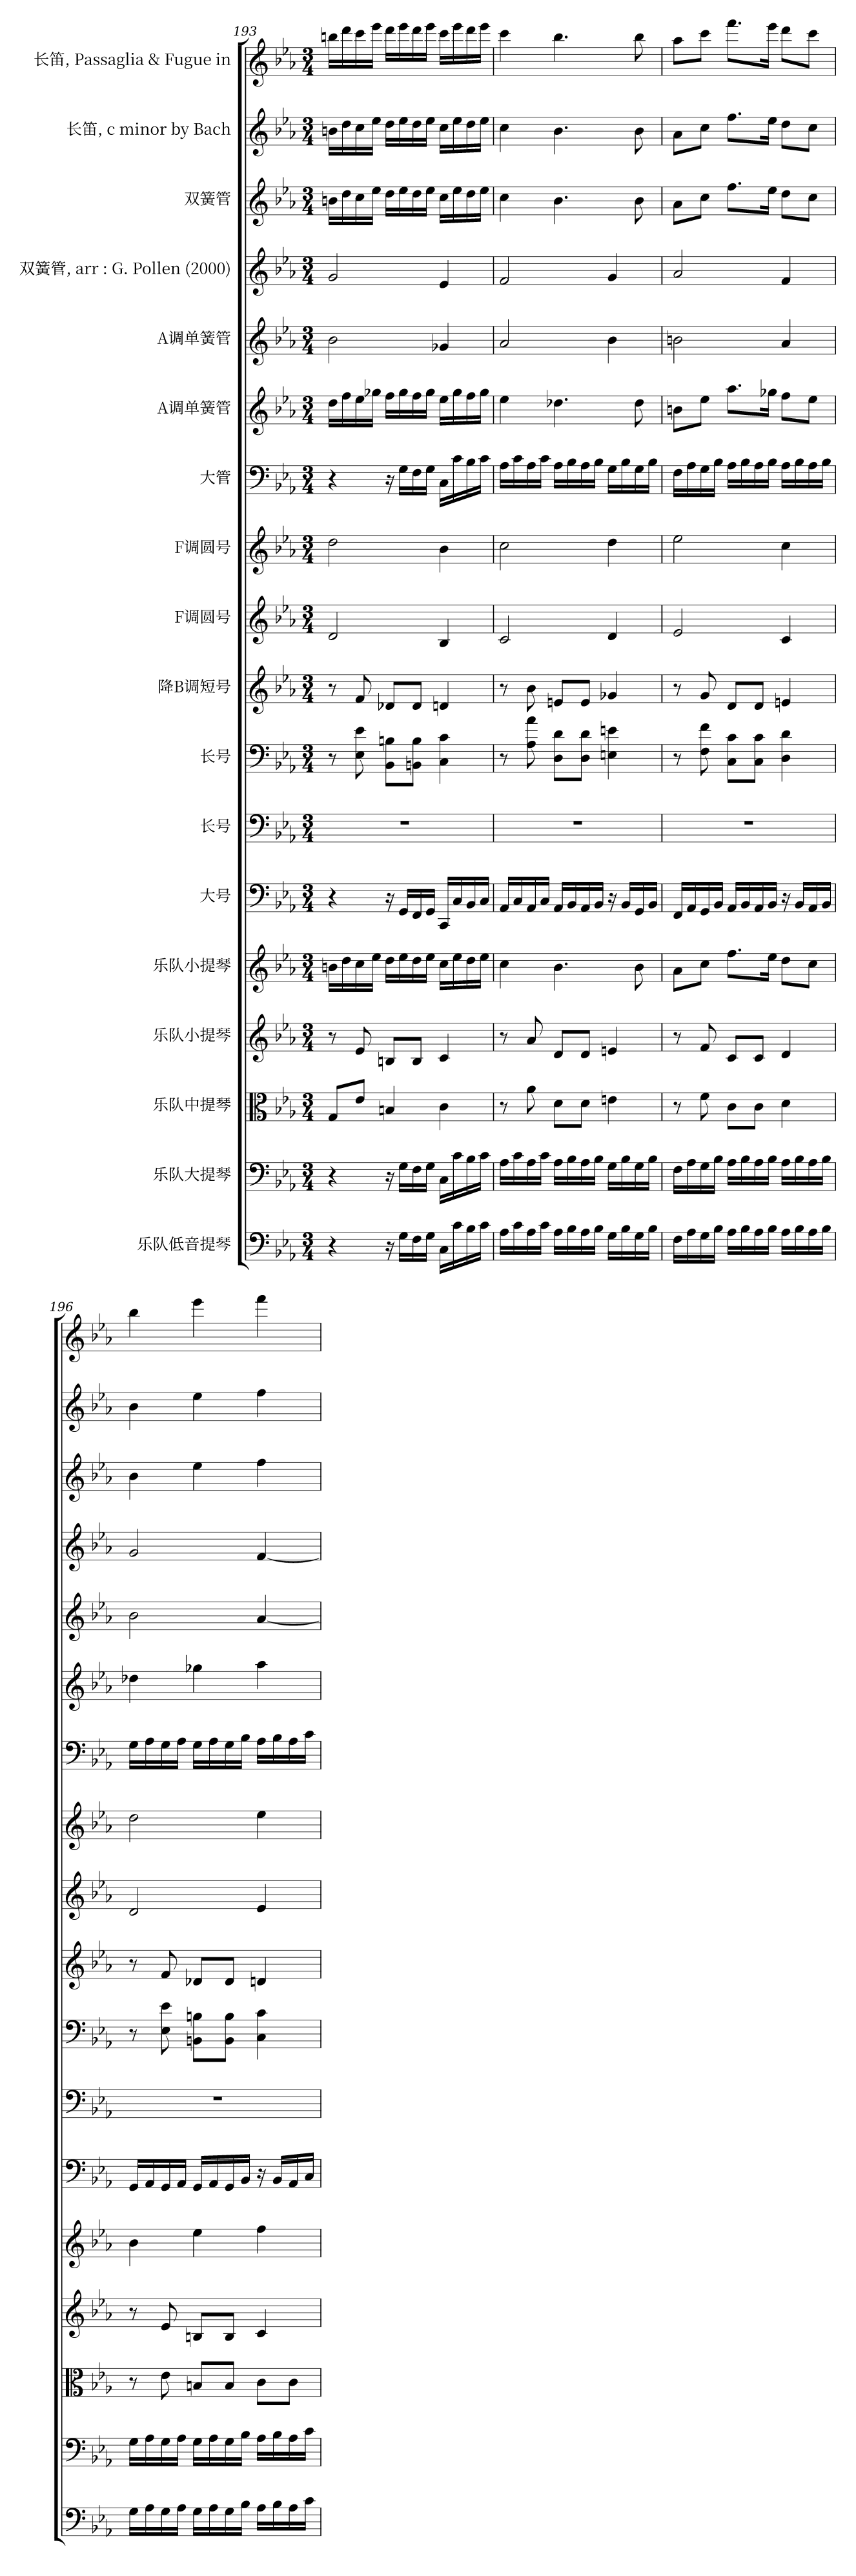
**kern	**kern	**kern	**kern	**kern	**kern	**kern	**kern	**kern	**kern	**kern	**kern	**kern	**kern	**kern	**kern	**kern	**kern
*part18	*part17	*part16	*part15	*part14	*part13	*part12	*part11	*part10	*part9	*part8	*part7	*part6	*part5	*part4	*part3	*part2	*part1
*staff18	*staff17	*staff16	*staff15	*staff14	*staff13	*staff12	*staff11	*staff10	*staff9	*staff8	*staff7	*staff6	*staff5	*staff4	*staff3	*staff2	*staff1
*I"乐队低音提琴	*I"乐队大提琴	*I"乐队中提琴	*I"乐队小提琴	*I"乐队小提琴	*I"大号	*I"长号	*I"长号	*I"降B调短号	*I"F调圆号	*I"F调圆号	*I"大管	*I"A调单簧管	*I"A调单簧管	*I"双簧管, arr :  G. Pollen (2000)	*I"双簧管	*I"长笛, c minor by Bach	*I"长笛, Passaglia &amp; Fugue in
*clefF4	*clefF4	*clefC3	*clefG2	*clefG2	*clefF4	*clefF4	*clefF4	*clefG2	*clefG2	*clefG2	*clefF4	*clefG2	*clefG2	*clefG2	*clefG2	*clefG2	*clefG2
*ITrd7c12	*	*	*	*	*	*	*	*ITrd1c2	*ITrd4c7	*ITrd4c7	*	*ITrd2c3	*ITrd2c3	*	*	*	*
*k[b-e-a-]	*k[b-e-a-]	*k[b-e-a-]	*k[b-e-a-]	*k[b-e-a-]	*k[b-e-a-]	*k[b-e-a-]	*k[b-e-a-]	*k[b-e-a-d-g-]	*k[b-e-a-d-]	*k[b-e-a-d-]	*k[b-e-a-]	*k[]	*k[]	*k[b-e-a-]	*k[b-e-a-]	*k[b-e-a-]	*k[b-e-a-]
*M3/4	*M3/4	*M3/4	*M3/4	*M3/4	*M3/4	*M3/4	*M3/4	*M3/4	*M3/4	*M3/4	*M3/4	*M3/4	*M3/4	*M3/4	*M3/4	*M3/4	*M3/4
=193	=193	=193	=193	=193	=193	=193	=193	=193	=193	=193	=193	=193	=193	=193	=193	=193	=193
4r	4r	8G/L	8r	16bn\LL	4r	2.r	8r	8r	2G/	2g\	4r	16b\LL	2g\	2g/	16bn\LL	16bn\LL	16bbn\LL
.	.	.	.	16dd\	.	.	.	.	.	.	.	16dd\	.	.	16dd\	16dd\	16ddd\
.	.	8e-/J	8e-/	16cc\	.	.	8E-\ 8e-\	8e-/	.	.	.	16cc\	.	.	16cc\	16cc\	16ccc\
.	.	.	.	16ee-\JJ	.	.	.	.	.	.	.	16ee-X\JJ	.	.	16ee-\JJ	16ee-\JJ	16eee-\JJ
16r	16r	4Bn/	8Bn/L	16dd\LL	16r	.	8BB-\ 8Bn\L	8c-X/L	.	.	16r	16dd\LL	.	.	16dd\LL	16dd\LL	16ddd\LL
16GG\LL	16G\LL	.	.	16ee-\	16GG/LL	.	.	.	.	.	16G\LL	16ee-\	.	.	16ee-\	16ee-\	16eee-\
16FF\	16F\	.	8B/J	16dd\	16FF/	.	8BBn\ 8B\J	8c-/J	.	.	16F\	16dd\	.	.	16dd\	16dd\	16ddd\
16GG\JJ	16G\JJ	.	.	16ee-\JJ	16GG/JJ	.	.	.	.	.	16G\JJ	16ee-\JJ	.	.	16ee-\JJ	16ee-\JJ	16eee-\JJ
16CC\LL	16C\LL	4c\	4c/	16cc\LL	16CC/LL	.	4C\ 4c\	4cn/	4E-/	4e-\	16C\LL	16cc\LL	4e-X/	4e-/	16cc\LL	16cc\LL	16ccc\LL
16C\	16c\	.	.	16ee-\	16C/	.	.	.	.	.	16c\	16ee-\	.	.	16ee-\	16ee-\	16eee-\
16BB-\	16B-\	.	.	16dd\	16BB-/	.	.	.	.	.	16B-\	16dd\	.	.	16dd\	16dd\	16ddd\
16C\JJ	16c\JJ	.	.	16ee-\JJ	16C/JJ	.	.	.	.	.	16c\JJ	16ee-\JJ	.	.	16ee-\JJ	16ee-\JJ	16eee-\JJ
!!LO:PB:g=z
=194	=194	=194	=194	=194	=194	=194	=194	=194	=194	=194	=194	=194	=194	=194	=194	=194	=194
16AA-\LL	16A-\LL	8r	8r	4cc\	16AA-/LL	2.r	8r	8r	2F/	2f\	16A-\LL	4cc\	2f/	2f/	4cc\	4cc\	4ccc\
16C\	16c\	.	.	.	16C/	.	.	.	.	.	16c\	.	.	.	.	.	.
16AA-\	16A-\	8a-\	8a-/	.	16AA-/	.	8A-\ 8a-\	8a-\	.	.	16A-\	.	.	.	.	.	.
16C\JJ	16c\JJ	.	.	.	16C/JJ	.	.	.	.	.	16c\JJ	.	.	.	.	.	.
16AA-\LL	16A-\LL	8d\L	8d/L	4.b-\	16AA-/LL	.	8D\ 8d\L	8dn/L	.	.	16A-\LL	4.b-X\	.	.	4.b-\	4.b-\	4.bb-\
16BB-\	16B-\	.	.	.	16BB-/	.	.	.	.	.	16B-\	.	.	.	.	.	.
16AA-\	16A-\	8d\J	8d/J	.	16AA-/	.	8D\ 8d\J	8d/J	.	.	16A-\	.	.	.	.	.	.
16BB-\JJ	16B-\JJ	.	.	.	16BB-/JJ	.	.	.	.	.	16B-\JJ	.	.	.	.	.	.
16GG\LL	16G\LL	4en\	4en/	.	16r	.	4En\ 4en\	4f-X/	4G/	4g\	16G\LL	.	4g\	4g/	.	.	.
16BB-\	16B-\	.	.	.	16BB-/LL	.	.	.	.	.	16B-\	.	.	.	.	.	.
16GG\	16G\	.	.	8b-\	16GG/	.	.	.	.	.	16G\	8b-\	.	.	8b-\	8b-\	8bb-\
16BB-\JJ	16B-\JJ	.	.	.	16BB-/JJ	.	.	.	.	.	16B-\JJ	.	.	.	.	.	.
=195	=195	=195	=195	=195	=195	=195	=195	=195	=195	=195	=195	=195	=195	=195	=195	=195	=195
16FF\LL	16F\LL	8r	8r	8a-\L	16FF/LL	2.r	8r	8r	2A-/	2a-\	16F\LL	8g#X\L	2g#X\	2a-/	8a-\L	8a-\L	8aa-\L
16AA-\	16A-\	.	.	.	16AA-/	.	.	.	.	.	16A-\	.	.	.	.	.	.
16GG\	16G\	8f\	8f/	8cc\J	16GG/	.	8F\ 8f\	8f/	.	.	16G\	8cc\J	.	.	8cc\J	8cc\J	8ccc\J
16BB-\JJ	16B-\JJ	.	.	.	16BB-/JJ	.	.	.	.	.	16B-\JJ	.	.	.	.	.	.
16AA-\LL	16A-\LL	8c\L	8c/L	8.ff\L	16AA-/LL	.	8C\ 8c\L	8c/L	.	.	16A-\LL	8.ff\L	.	.	8.ff\L	8.ff\L	8.fff\L
16BB-\	16B-\	.	.	.	16BB-/	.	.	.	.	.	16B-\	.	.	.	.	.	.
16AA-\	16A-\	8c\J	8c/J	.	16AA-/	.	8C\ 8c\J	8c/J	.	.	16A-\	.	.	.	.	.	.
16BB-\JJ	16B-\JJ	.	.	16ee-\Jk	16BB-/JJ	.	.	.	.	.	16B-\JJ	16ee-X\Jk	.	.	16ee-\Jk	16ee-\Jk	16eee-\Jk
16AA-\LL	16A-\LL	4d\	4d/	8dd\L	16r	.	4D\ 4d\	4dn/	4F/	4f\	16A-\LL	8dd\L	4f/	4f/	8dd\L	8dd\L	8ddd\L
16BB-\	16B-\	.	.	.	16BB-/LL	.	.	.	.	.	16B-\	.	.	.	.	.	.
16AA-\	16A-\	.	.	8cc\J	16AA-/	.	.	.	.	.	16A-\	8cc\J	.	.	8cc\J	8cc\J	8ccc\J
16BB-\JJ	16B-\JJ	.	.	.	16BB-/JJ	.	.	.	.	.	16B-\JJ	.	.	.	.	.	.
=196	=196	=196	=196	=196	=196	=196	=196	=196	=196	=196	=196	=196	=196	=196	=196	=196	=196
16GG\LL	16G\LL	8r	8r	4b-\	16GG/LL	2.r	8r	8r	2G/	2g\	16G\LL	4b-X\	2g\	2g/	4b-\	4b-\	4bb-\
16AA-\	16A-\	.	.	.	16AA-/	.	.	.	.	.	16A-\	.	.	.	.	.	.
16GG\	16G\	8e-\	8e-/	.	16GG/	.	8E-\ 8e-\	8e-/	.	.	16G\	.	.	.	.	.	.
16AA-\JJ	16A-\JJ	.	.	.	16AA-/JJ	.	.	.	.	.	16A-\JJ	.	.	.	.	.	.
16GG\LL	16G\LL	8Bn/L	8Bn/L	4ee-\	16GG/LL	.	8BBn\ 8Bn\L	8c-X/L	.	.	16G\LL	4ee-X\	.	.	4ee-\	4ee-\	4eee-\
16AA-\	16A-\	.	.	.	16AA-/	.	.	.	.	.	16A-\	.	.	.	.	.	.
16GG\	16G\	8B/J	8B/J	.	16GG/	.	8BB\ 8B\J	8c-/J	.	.	16G\	.	.	.	.	.	.
16BB-\JJ	16B-\JJ	.	.	.	16BB-/JJ	.	.	.	.	.	16B-\JJ	.	.	.	.	.	.
16AA-\LL	16A-\LL	8c\L	4c/	4ff\	16r	.	4C\ 4c\	4cn/	4A-/	4a-\	16A-\LL	4ff\	[4f/	[4f/	4ff\	4ff\	4fff\
16BB-\	16B-\	.	.	.	16BB-/LL	.	.	.	.	.	16B-\	.	.	.	.	.	.
16AA-\	16A-\	8c\J	.	.	16AA-/	.	.	.	.	.	16A-\	.	.	.	.	.	.
16C\JJ	16c\JJ	.	.	.	16C/JJ	.	.	.	.	.	16c\JJ	.	.	.	.	.	.
=	=	=	=	=	=	=	=	=	=	=	=	=	=	=	=	=	=
*-	*-	*-	*-	*-	*-	*-	*-	*-	*-	*-	*-	*-	*-	*-	*-	*-	*-
